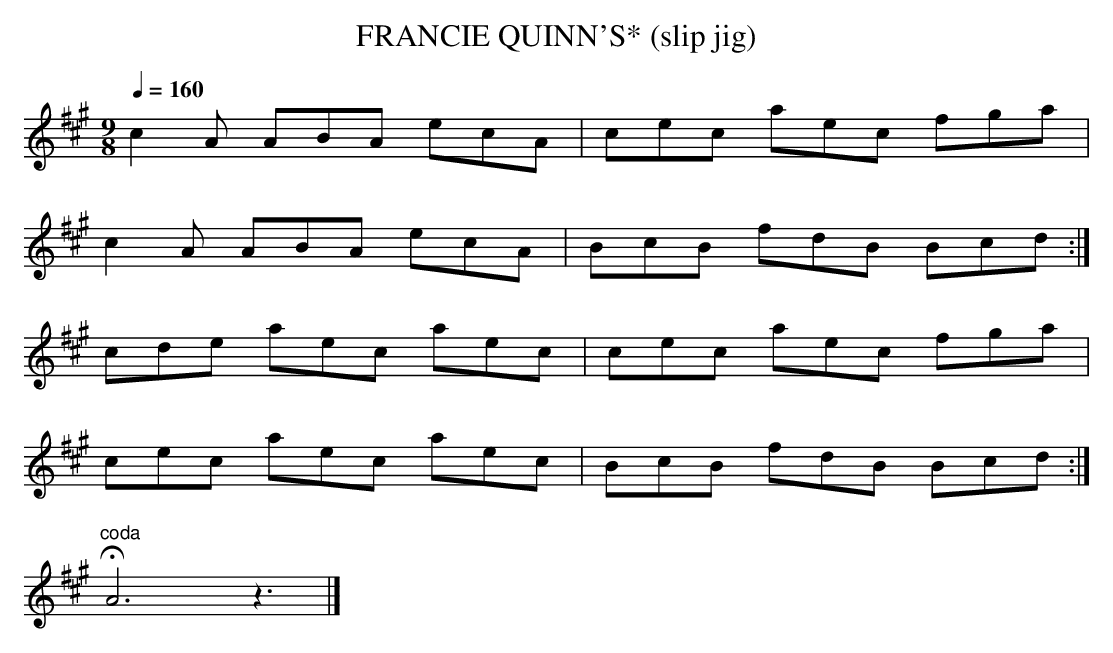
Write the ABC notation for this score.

X:1
T:FRANCIE QUINN'S* (slip jig)
Q:1/4=160
L:1/8
M:9/8
K:A
c2A ABA ecA|cec aec fga|
c2A ABA ecA|BcB fdB Bcd:|
cde aec aec|cec aec fga|
cec aec aec|BcB fdB Bcd:|
"coda"HA6z3|]
